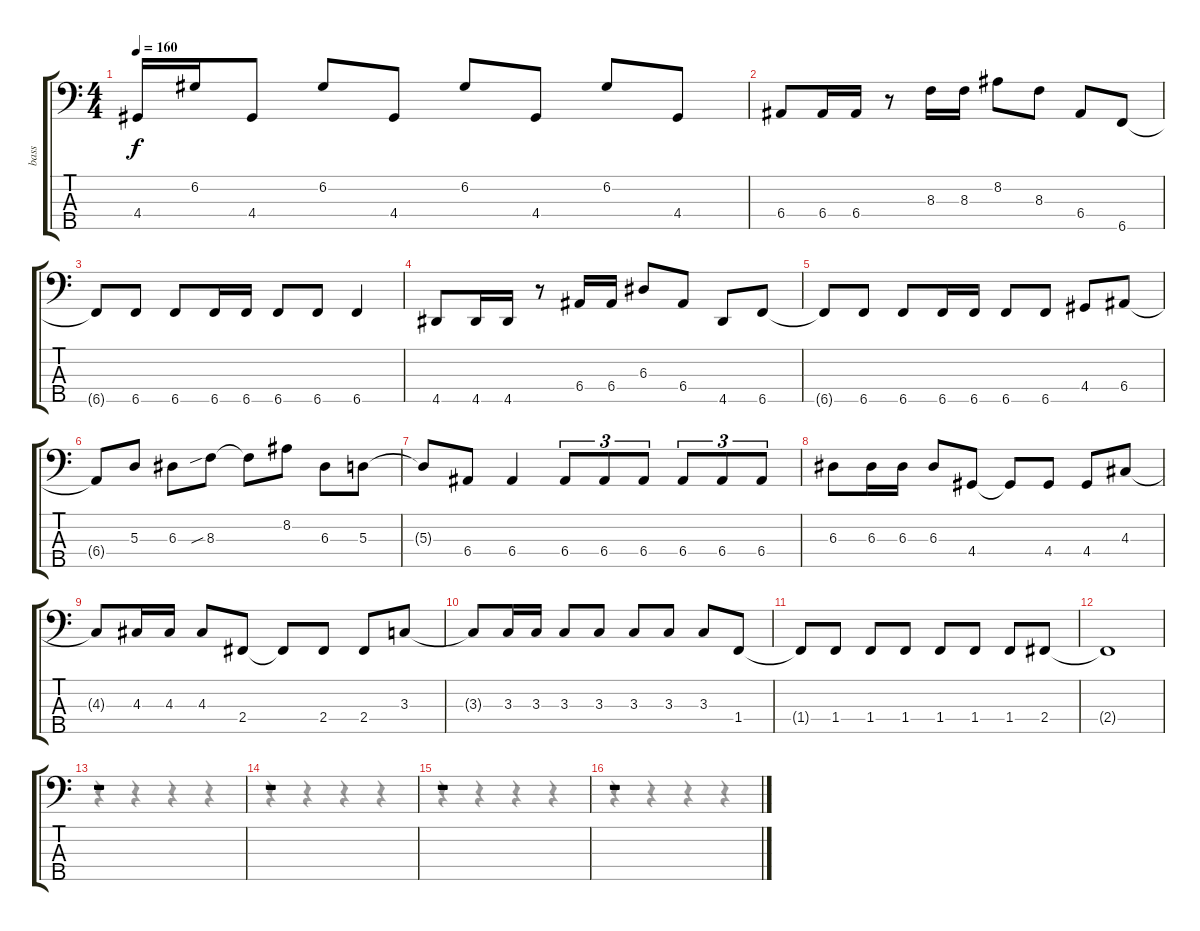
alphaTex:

\track ("bass" "bass") {instrument electricbassfinger}
\staff {score tabs}
\tuning (G2 D2 A1 E1 B0) {hide}
\voice
\ts (4 4)
\tempo 160
\clef f4
\ks c
4.4{t}.16{dy f} 6.2.16 4.4.8 6.2.8 4.4.8 6.2.8 4.4.8 6.2.8 4.4.8 |
6.4.8 6.4.16 6.4.16 r.8 8.3.16 8.3.16 8.2.8 8.3.8 6.4.8 6.5.8 |
6.5{t}.8 6.5.8 6.5.8 6.5.16 6.5.16 6.5.8 6.5.8 6.5.4 |
4.5.8 4.5.16 4.5.16 r.8 6.4.16 6.4.16 6.3.8 6.4.8 4.5.8 6.5.8 |
6.5{t}.8 6.5.8 6.5.8 6.5.16 6.5.16 6.5.8 6.5.8 4.4.8 6.4.8 |
6.4{t}.8 5.3.8 6.3.8 8.3{sib}.8 8.3{t}.8 8.2.8 6.3.8 5.3.8 |
5.3{t}.8 6.4.8 6.4.4 6.4.8{tu (3 2)} 6.4.8{tu (3 2)} 6.4.8{tu (3 2)} 6.4.8{tu (3 2)} 6.4.8{tu (3 2)} 6.4.8{tu (3 2)} |
6.3.8 6.3.16 6.3.16 6.3.8 4.4.8 4.4{t}.8 4.4.8 4.4.8 4.3.8 |
4.3{t}.8 4.3.16 4.3.16 4.3.8 2.4.8 2.4{t}.8 2.4.8 2.4.8 3.3.8 |
3.3{t}.8 3.3.16 3.3.16 3.3.8 3.3.8 3.3.8 3.3.8 3.3.8 1.4.8 |
1.4{t}.8 1.4.8 1.4.8 1.4.8 1.4.8 1.4.8 1.4.8 2.4.8 |
2.4{t}.1 |
r.1 |
r.1 |
r.1 |
r.1
\voice
\clef f4
\ottava regular
\simile none
\ks c
|
|
|
|
|
|
|
|
|
|
|
|
r.4 r.4 r.4 r.4 |
r.4 r.4 r.4 r.4 |
r.4 r.4 r.4 r.4 |
r.4 r.4 r.4 r.4
